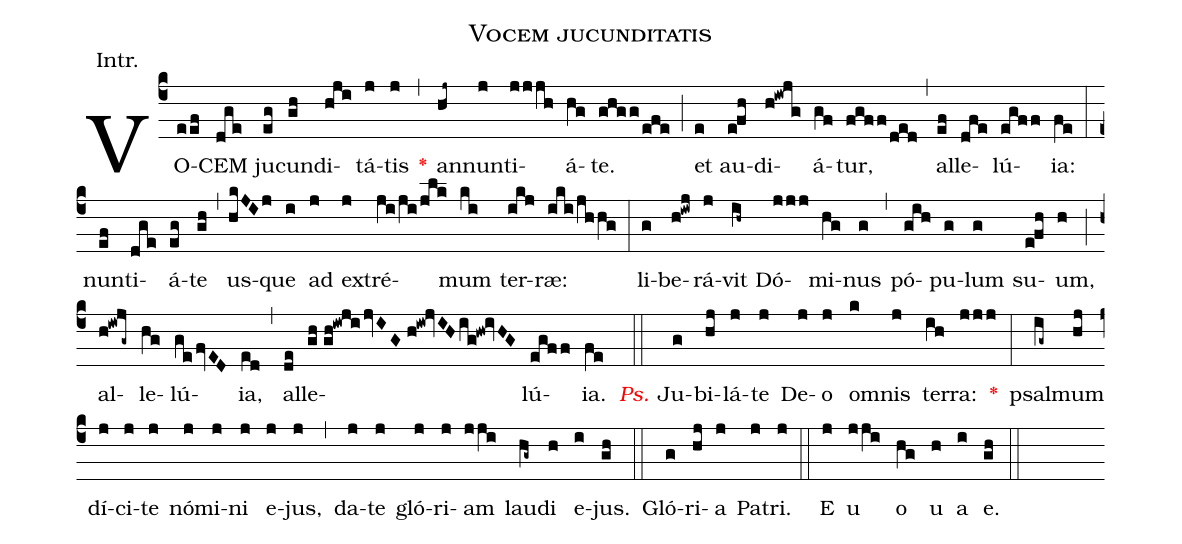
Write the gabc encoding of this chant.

name:Vocem jucunditatis;
annotation:Intr.;
mode:III.;
office-part:Introit;
%%
(c4) VO(eef)CEM(dge) ju(eg)cun(gh)di(hji)tá(j)tis(j) <v>\red{*}</v>(,) an(hj~)nun(j)ti(jjjh)á(hg)te.(ghgg/efe) (;) et(e) au(e!fh)di(h!iwjg)á(gf)tur,(fgff/ded) (,) al(ef)le(dfe)lú(egff)ia:(fe) (:) nun(ef)ti(dge)á(eg)te(gh) (,) us(hkJIj)que(i) ad(j) ex(j)tré(ji/ji/jlk)mum(ki) ter(ikj)ræ:(iki/jhhg) (:) li(g)be(h!iwj)rá(j)vit(ih~) Dó(jjj)mi(hg)nus(g) (,) pó(gih)pu(g)lum(g) su(e!fh)um,(h) (;) al(h!iwjg~)le(hg)lú(ge/fvED)ia,(ed) (,) al(de)le(gh//gh!iwji/jvIG//h!iw!jvIH/ig!hw!ivHG)lú(egff)ia.(fe) (::) <v>\redit{Ps.}</v> Ju(g)bi(hj)lá(j)te(j) De(j)o(j) om(k)nis(j) ter(ih)ra:(jjj) <v>\red{*}</v>(:) psal(ig~)mum(hj) dí(j)ci(j)te(j) nó(j)mi(j)ni(j) e(j)jus,(j) (,) da(j)te(j) gló(j)ri(j)am(jji) lau(hg~)di(h) e(i)jus.(gh) (::) Gló(g)ri(hj)a(j) Pa(j)tri.(j) (::) E(j) u(jji) o(hg) u(h) a(i) e.(gh) (::)
